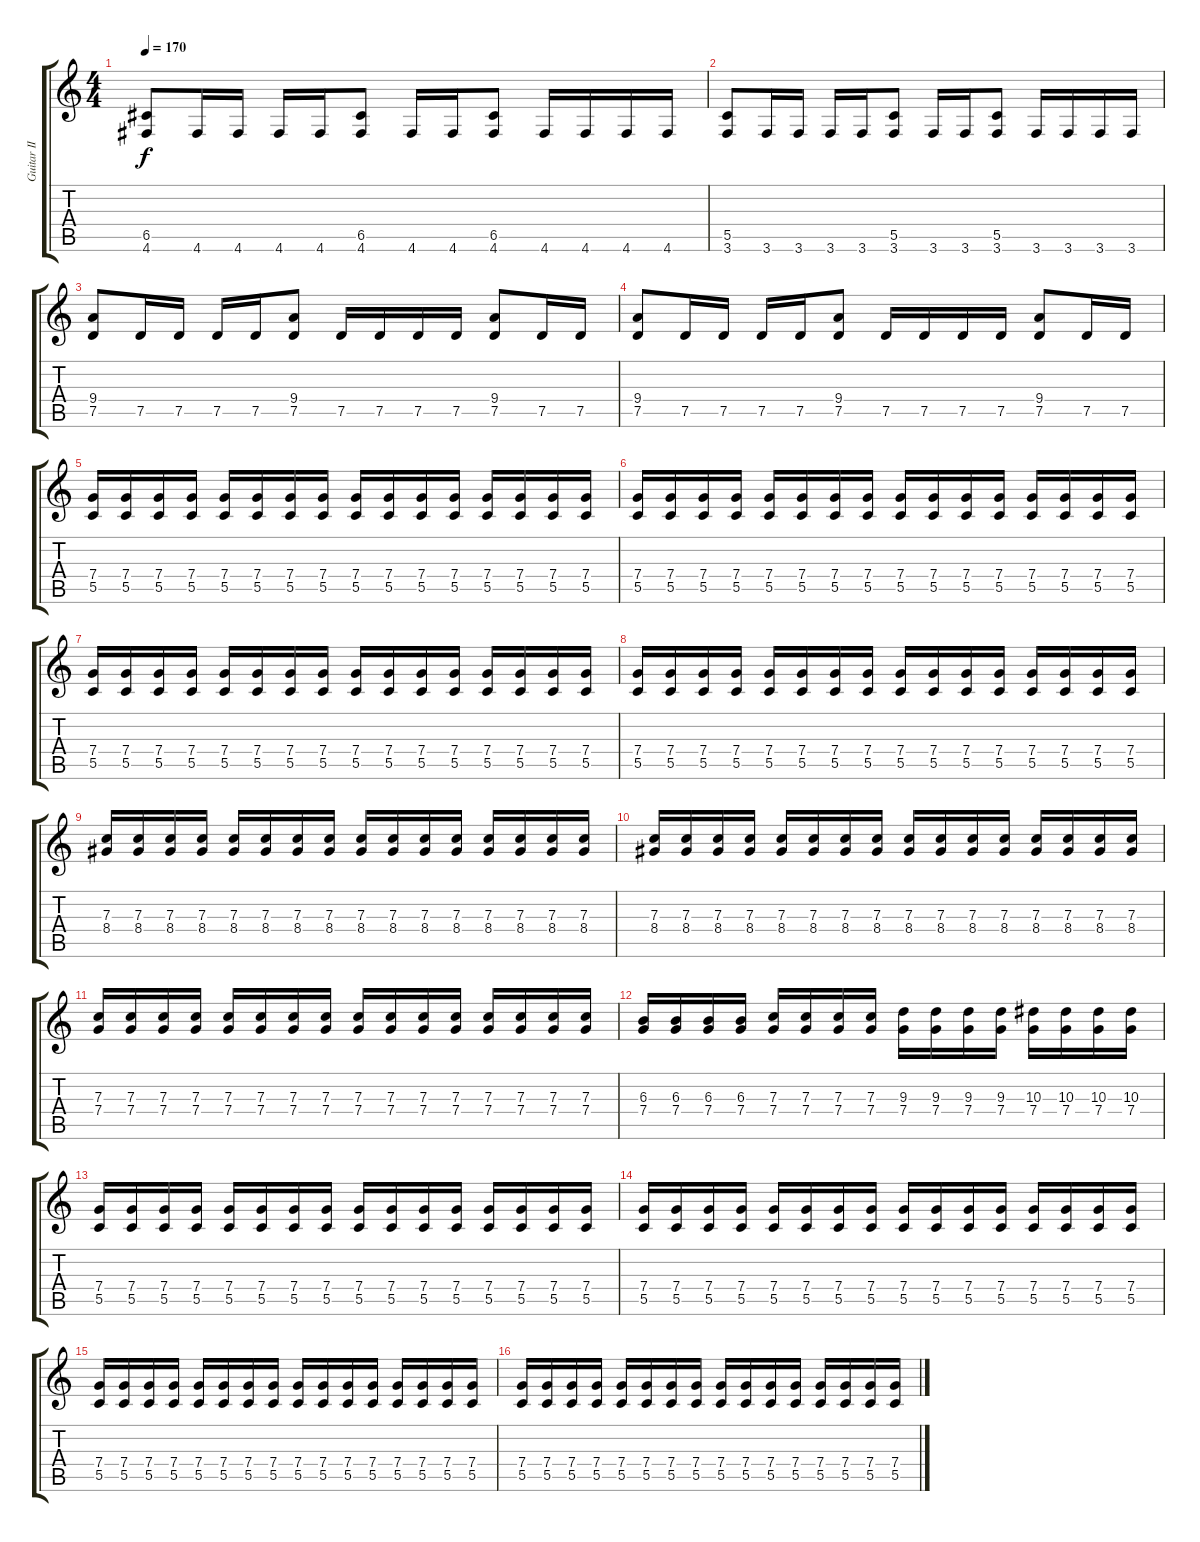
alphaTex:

\track ("Guitar II" "Guitar II") {instrument distortionguitar}
\staff {score tabs}
\tuning (D4 A3 F3 C3 G2 D2) {hide}
\ts (4 4)
\tempo 170
\clef g2
\ks c
(6.5 4.6).8{dy f} 4.6.16 4.6.16 4.6.16 4.6.16 (6.5 4.6).8 4.6.16 4.6.16 (6.5 4.6).8 4.6.16 4.6.16 4.6.16 4.6.16 |
(5.5 3.6).8 3.6.16 3.6.16 3.6.16 3.6.16 (5.5 3.6).8 3.6.16 3.6.16 (5.5 3.6).8 3.6.16 3.6.16 3.6.16 3.6.16 |
(9.4 7.5).8 7.5.16 7.5.16 7.5.16 7.5.16 (9.4 7.5).8 7.5.16 7.5.16 7.5.16 7.5.16 (9.4 7.5).8 7.5.16 7.5.16 |
(9.4 7.5).8 7.5.16 7.5.16 7.5.16 7.5.16 (9.4 7.5).8 7.5.16 7.5.16 7.5.16 7.5.16 (9.4 7.5).8 7.5.16 7.5.16 |
(7.4 5.5).16 (7.4 5.5).16 (7.4 5.5).16 (7.4 5.5).16 (7.4 5.5).16 (7.4 5.5).16 (7.4 5.5).16 (7.4 5.5).16 (7.4 5.5).16 (7.4 5.5).16 (7.4 5.5).16 (7.4 5.5).16 (7.4 5.5).16 (7.4 5.5).16 (7.4 5.5).16 (7.4 5.5).16 |
(7.4 5.5).16 (7.4 5.5).16 (7.4 5.5).16 (7.4 5.5).16 (7.4 5.5).16 (7.4 5.5).16 (7.4 5.5).16 (7.4 5.5).16 (7.4 5.5).16 (7.4 5.5).16 (7.4 5.5).16 (7.4 5.5).16 (7.4 5.5).16 (7.4 5.5).16 (7.4 5.5).16 (7.4 5.5).16 |
(7.4 5.5).16 (7.4 5.5).16 (7.4 5.5).16 (7.4 5.5).16 (7.4 5.5).16 (7.4 5.5).16 (7.4 5.5).16 (7.4 5.5).16 (7.4 5.5).16 (7.4 5.5).16 (7.4 5.5).16 (7.4 5.5).16 (7.4 5.5).16 (7.4 5.5).16 (7.4 5.5).16 (7.4 5.5).16 |
(7.4 5.5).16 (7.4 5.5).16 (7.4 5.5).16 (7.4 5.5).16 (7.4 5.5).16 (7.4 5.5).16 (7.4 5.5).16 (7.4 5.5).16 (7.4 5.5).16 (7.4 5.5).16 (7.4 5.5).16 (7.4 5.5).16 (7.4 5.5).16 (7.4 5.5).16 (7.4 5.5).16 (7.4 5.5).16 |
(7.3 8.4).16 (7.3 8.4).16 (7.3 8.4).16 (7.3 8.4).16 (7.3 8.4).16 (7.3 8.4).16 (7.3 8.4).16 (7.3 8.4).16 (7.3 8.4).16 (7.3 8.4).16 (7.3 8.4).16 (7.3 8.4).16 (7.3 8.4).16 (7.3 8.4).16 (7.3 8.4).16 (7.3 8.4).16 |
(7.3 8.4).16 (7.3 8.4).16 (7.3 8.4).16 (7.3 8.4).16 (7.3 8.4).16 (7.3 8.4).16 (7.3 8.4).16 (7.3 8.4).16 (7.3 8.4).16 (7.3 8.4).16 (7.3 8.4).16 (7.3 8.4).16 (7.3 8.4).16 (7.3 8.4).16 (7.3 8.4).16 (7.3 8.4).16 |
(7.3 7.4).16 (7.3 7.4).16 (7.3 7.4).16 (7.3 7.4).16 (7.3 7.4).16 (7.3 7.4).16 (7.3 7.4).16 (7.3 7.4).16 (7.3 7.4).16 (7.3 7.4).16 (7.3 7.4).16 (7.3 7.4).16 (7.3 7.4).16 (7.3 7.4).16 (7.3 7.4).16 (7.3 7.4).16 |
(6.3 7.4).16 (6.3 7.4).16 (6.3 7.4).16 (6.3 7.4).16 (7.3 7.4).16 (7.3 7.4).16 (7.3 7.4).16 (7.3 7.4).16 (9.3 7.4).16 (9.3 7.4).16 (9.3 7.4).16 (9.3 7.4).16 (10.3 7.4).16 (10.3 7.4).16 (10.3 7.4).16 (10.3 7.4).16 |
(7.4 5.5).16 (7.4 5.5).16 (7.4 5.5).16 (7.4 5.5).16 (7.4 5.5).16 (7.4 5.5).16 (7.4 5.5).16 (7.4 5.5).16 (7.4 5.5).16 (7.4 5.5).16 (7.4 5.5).16 (7.4 5.5).16 (7.4 5.5).16 (7.4 5.5).16 (7.4 5.5).16 (7.4 5.5).16 |
(7.4 5.5).16 (7.4 5.5).16 (7.4 5.5).16 (7.4 5.5).16 (7.4 5.5).16 (7.4 5.5).16 (7.4 5.5).16 (7.4 5.5).16 (7.4 5.5).16 (7.4 5.5).16 (7.4 5.5).16 (7.4 5.5).16 (7.4 5.5).16 (7.4 5.5).16 (7.4 5.5).16 (7.4 5.5).16 |
(7.4 5.5).16 (7.4 5.5).16 (7.4 5.5).16 (7.4 5.5).16 (7.4 5.5).16 (7.4 5.5).16 (7.4 5.5).16 (7.4 5.5).16 (7.4 5.5).16 (7.4 5.5).16 (7.4 5.5).16 (7.4 5.5).16 (7.4 5.5).16 (7.4 5.5).16 (7.4 5.5).16 (7.4 5.5).16 |
(7.4 5.5).16 (7.4 5.5).16 (7.4 5.5).16 (7.4 5.5).16 (7.4 5.5).16 (7.4 5.5).16 (7.4 5.5).16 (7.4 5.5).16 (7.4 5.5).16 (7.4 5.5).16 (7.4 5.5).16 (7.4 5.5).16 (7.4 5.5).16 (7.4 5.5).16 (7.4 5.5).16 (7.4 5.5).16
